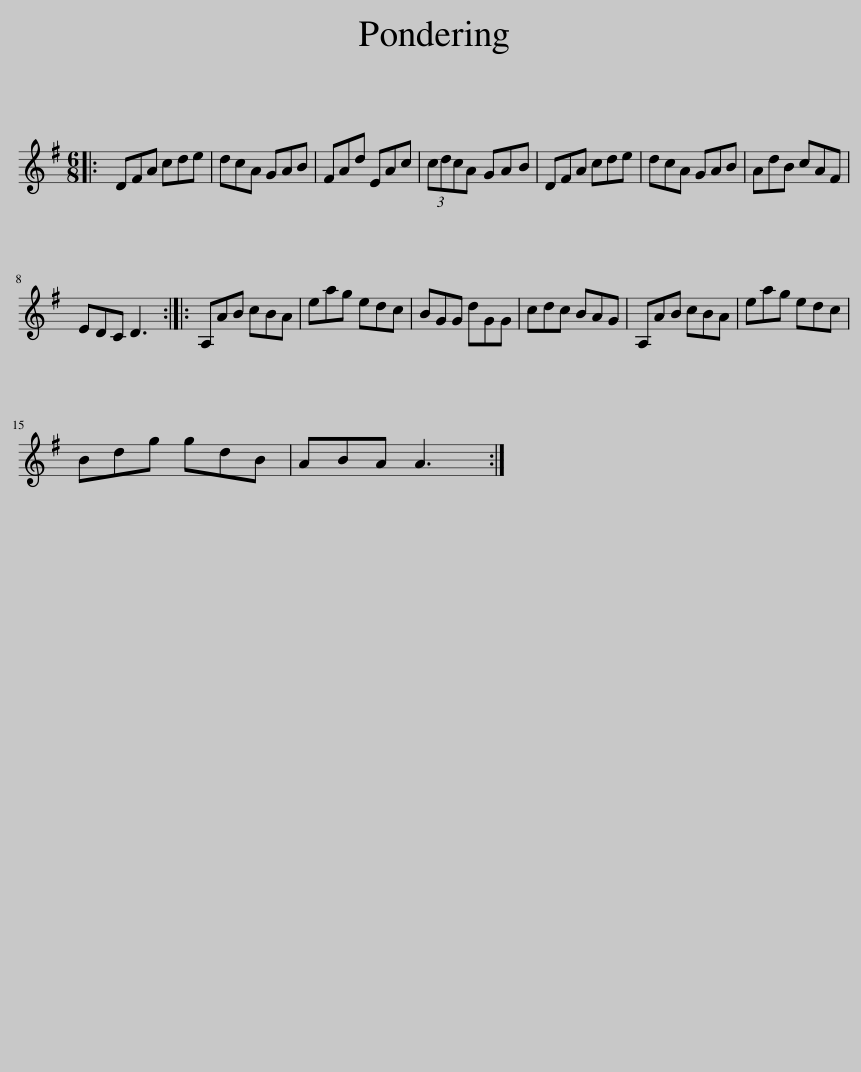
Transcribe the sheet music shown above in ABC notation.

X:1
L:1/8
M:6/8
I:linebreak $
K:G
V:1 treble
V:1
|: DFA cde | dcA GAB | FAd EAc | (3cdcA GAB | DFA cde | %5
 dcA GAB | AdB cAF |$ EDC D3 :: A,AB cBA | eag edc | %10
 BGG dGG | cdc BAG | A,AB cBA | eag edc |$ Bdg gdB | %15
 ABA A3 :| %16
